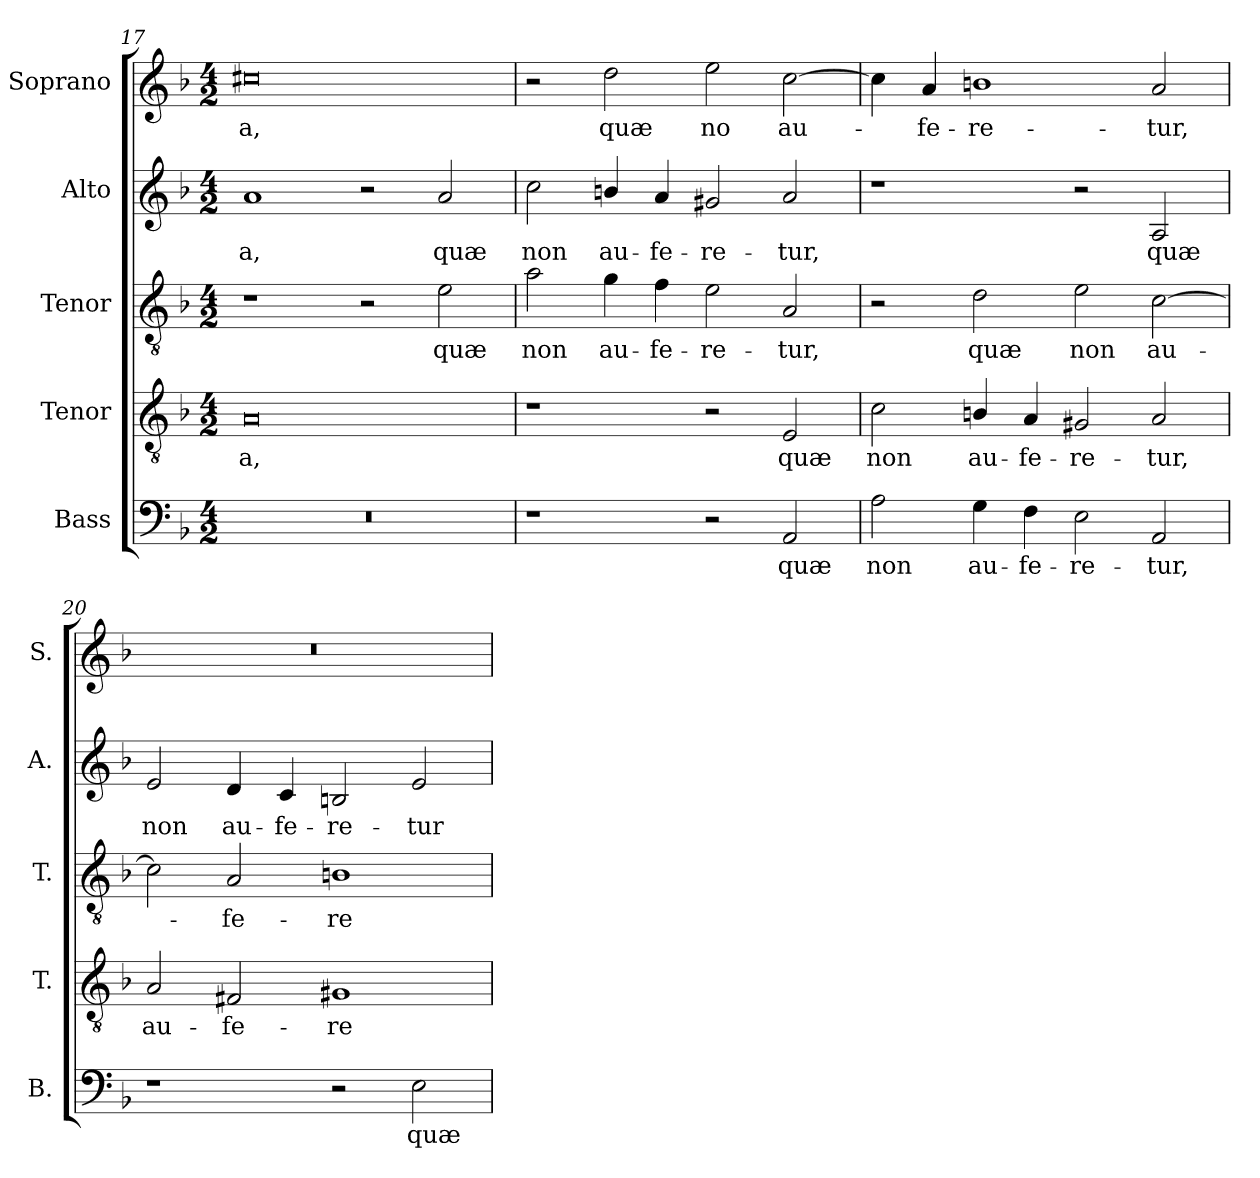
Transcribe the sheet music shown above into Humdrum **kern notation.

**kern	**text	**kern	**text	**kern	**text	**kern	**text	**kern	**text
*part5	*part5	*part4	*part4	*part3	*part3	*part2	*part2	*part1	*part1
*staff5	*staff5	*staff4	*staff4	*staff3	*staff3	*staff2	*staff2	*staff1	*staff1
*I"Bass	*	*I"Tenor	*	*I"Tenor	*	*I"Alto	*	*I"Soprano	*
*I'B.	*	*I'T.	*	*I'T.	*	*I'A.	*	*I'S.	*
*clefF4	*	*clefGv2	*	*clefGv2	*	*clefG2	*	*clefG2	*
*	*	*ITrd7c12	*	*ITrd7c12	*	*	*	*	*
*k[b-]	*	*k[b-]	*	*k[b-]	*	*k[b-]	*	*k[b-]	*
*F:	*	*F:	*	*F:	*	*F:	*	*F:	*
*M4/2	*	*M4/2	*	*M4/2	*	*M4/2	*	*M4/2	*
=17	=17	=17	=17	=17	=17	=17	=17	=17	=17
!LO:N:vis=1	!	!	!	!	!	!	!	!	!
!	!	!	!LO:LY:b:color=#000000	!	!	!	!	!	!
!	!	!	!	!	!	!	!LO:LY:b:color=#000000	!	!
!	!	!	!	!	!	!	!	!	!LO:LY:b:color=#000000
0r	.	0AAi	-a,	1r	.	1ai	-a,	0cc#Xi	-a,
.	.	.	.	2r	.	2r	.	.	.
!	!	!	!	!	!LO:LY:b:color=#000000	!	!	!	!
!	!	!	!	!	!	!	!LO:LY:b:color=#000000	!	!
.	.	.	.	2Ei\	quæ	2ai/	quæ	.	.
=18	=18	=18	=18	=18	=18	=18	=18	=18	=18
!	!	!	!	!	!LO:LY:b:color=#000000	!	!	!	!
!	!	!	!	!	!	!	!LO:LY:b:color=#000000	!	!
1r	.	1r	.	2Ai\	non	2cci\	non	2r	.
!	!	!	!	!	!LO:LY:b:color=#000000	!	!	!	!
!	!	!	!	!	!	!	!LO:LY:b:color=#000000	!	!
!	!	!	!	!	!	!	!	!	!LO:LY:b:color=#000000
.	.	.	.	4Gi\	au-	4bni/	au-	2ddi\	quæ
!	!	!	!	!	!LO:LY:b:color=#000000	!	!	!	!
!	!	!	!	!	!	!	!LO:LY:b:color=#000000	!	!
.	.	.	.	4Fi\	-fe-	4ai/	-fe-	.	.
!	!	!	!	!	!LO:LY:b:color=#000000	!	!	!	!
!	!	!	!	!	!	!	!LO:LY:b:color=#000000	!	!
!	!	!	!	!	!	!	!	!	!LO:LY:b:color=#000000
2r	.	2r	.	2Ei\	-re-	2g#Xi/	-re-	2eei\	no
!	!LO:LY:b:color=#000000	!	!	!	!	!	!	!	!
!	!	!	!LO:LY:b:color=#000000	!	!	!	!	!	!
!	!	!	!	!	!LO:LY:b:color=#000000	!	!	!	!
!	!	!	!	!	!	!	!LO:LY:b:color=#000000	!	!
!	!	!	!	!	!	!	!	!	!LO:LY:b:color=#000000
2AAi/	quæ	2EEi/	quæ	2AAi/	-tur,	2ai/	-tur,	[2cci\	au-
=19	=19	=19	=19	=19	=19	=19	=19	=19	=19
!	!LO:LY:b:color=#000000	!	!	!	!	!	!	!	!
!	!	!	!LO:LY:b:color=#000000	!	!	!	!	!	!
2Ai\	non	2Ci\	non	2r	.	1r	.	4cci\]	.
!	!	!	!	!	!	!	!	!	!LO:LY:b:color=#000000
.	.	.	.	.	.	.	.	4ai/	-fe-
!	!LO:LY:b:color=#000000	!	!	!	!	!	!	!	!
!	!	!	!LO:LY:b:color=#000000	!	!	!	!	!	!
!	!	!	!	!	!LO:LY:b:color=#000000	!	!	!	!
!	!	!	!	!	!	!	!	!	!LO:LY:b:color=#000000
4Gi\	au-	4BBni/	au-	2Di\	quæ	.	.	1bni	-re-
!	!LO:LY:b:color=#000000	!	!	!	!	!	!	!	!
!	!	!	!LO:LY:b:color=#000000	!	!	!	!	!	!
4Fi\	-fe-	4AAi/	-fe-	.	.	.	.	.	.
!	!LO:LY:b:color=#000000	!	!	!	!	!	!	!	!
!	!	!	!LO:LY:b:color=#000000	!	!	!	!	!	!
!	!	!	!	!	!LO:LY:b:color=#000000	!	!	!	!
2Ei\	-re-	2GG#Xi/	-re-	2Ei\	non	2r	.	.	.
!	!LO:LY:b:color=#000000	!	!	!	!	!	!	!	!
!	!	!	!LO:LY:b:color=#000000	!	!	!	!	!	!
!	!	!	!	!	!LO:LY:b:color=#000000	!	!	!	!
!	!	!	!	!	!	!	!LO:LY:b:color=#000000	!	!
!	!	!	!	!	!	!	!	!	!LO:LY:b:color=#000000
2AAi/	-tur,	2AAi/	-tur,	[2Ci\	au-	2Ai/	quæ	2ai/	-tur,
!!LO:LB:g=z
=20	=20	=20	=20	=20	=20	=20	=20	=20	=20
!	!	!	!LO:LY:b:color=#000000	!	!	!	!	!	!
!	!	!	!	!	!	!	!LO:LY:b:color=#000000	!LO:N:vis=1	!
1r	.	2AAi/	au-	2Ci\]	.	2ei/	non	0r	.
!	!	!	!LO:LY:b:color=#000000	!	!	!	!	!	!
!	!	!	!	!	!LO:LY:b:color=#000000	!	!	!	!
!	!	!	!	!	!	!	!LO:LY:b:color=#000000	!	!
.	.	2FF#Xi/	-fe-	2AAi/	-fe-	4di/	au-	.	.
!	!	!	!	!	!	!	!LO:LY:b:color=#000000	!	!
.	.	.	.	.	.	4ci/	-fe-	.	.
!	!	!	!LO:LY:b:color=#000000	!	!	!	!	!	!
!	!	!	!	!	!LO:LY:b:color=#000000	!	!	!	!
!	!	!	!	!	!	!	!LO:LY:b:color=#000000	!	!
2r	.	1GG#Xi	-re-	1BBni	-re-	2Bni/	-re-	.	.
!	!LO:LY:b:color=#000000	!	!	!	!	!	!	!	!
!	!	!	!	!	!	!	!LO:LY:b:color=#000000	!	!
2Ei\	quæ	.	.	.	.	2ei/	-tur	.	.
=	=	=	=	=	=	=	=	=	=
*-	*-	*-	*-	*-	*-	*-	*-	*-	*-
